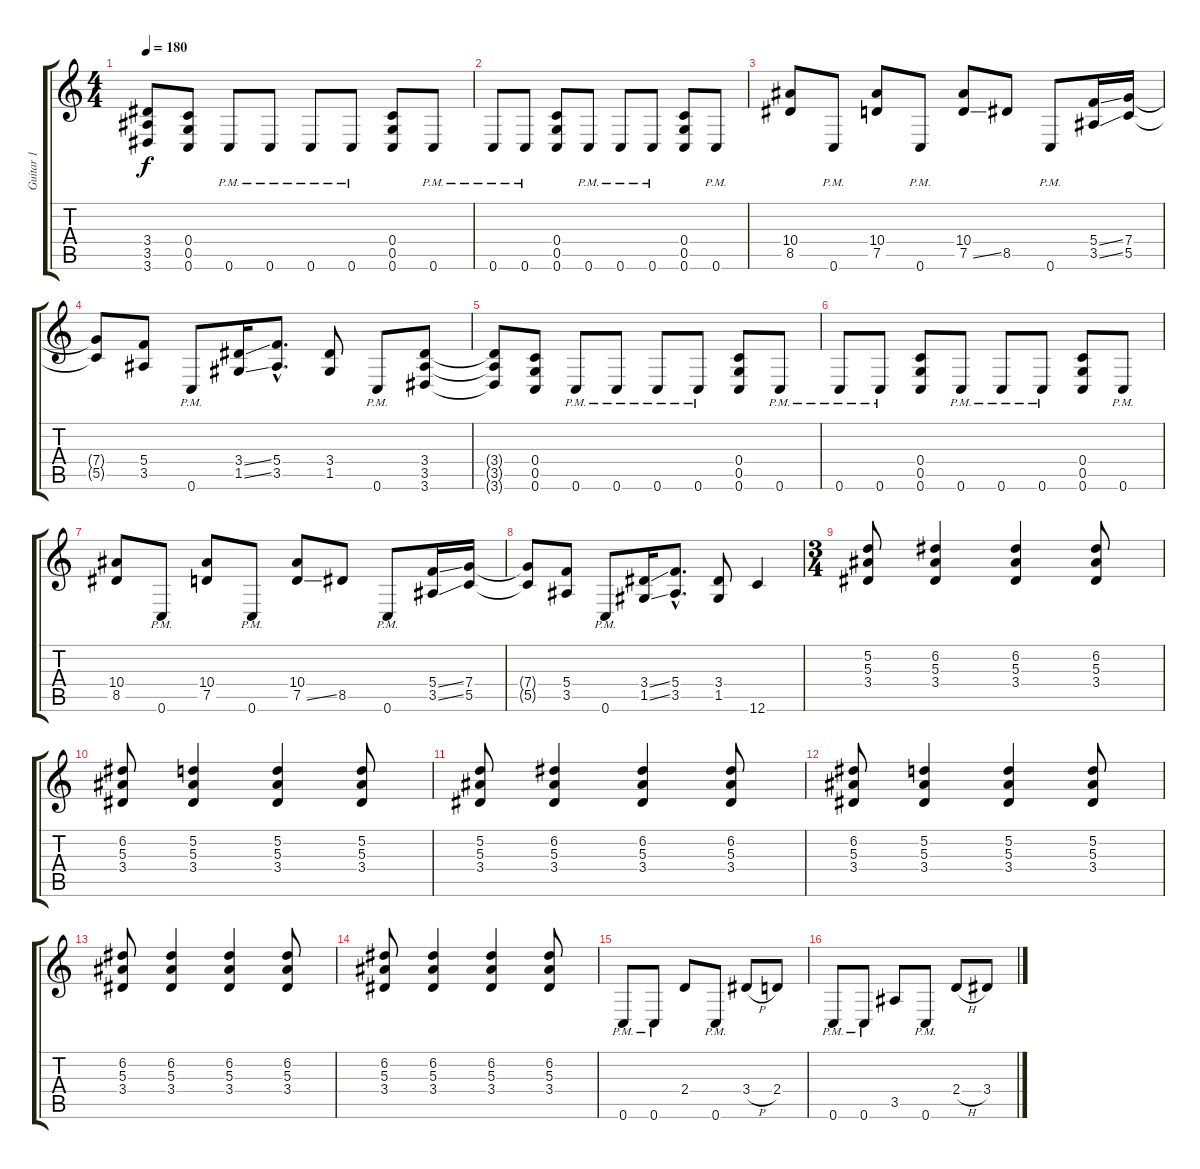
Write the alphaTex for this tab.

\track ("Guitar 1" "Guitar 1") {instrument distortionguitar}
\staff {score tabs}
\tuning (D4 A3 F3 C3 G2 C2) {hide}
\ts (4 4)
\tempo 180
\clef g2
\ks c
(3.4{t} 3.5{t} 3.6{t}).8{dy f} (0.4 0.5 0.6).8 0.6{pm}.8 0.6{pm}.8 0.6{pm}.8 0.6{pm}.8 (0.4 0.5 0.6).8 0.6{pm}.8 |
0.6{pm}.8 0.6{pm}.8 (0.4 0.5 0.6).8 0.6{pm}.8 0.6{pm}.8 0.6{pm}.8 (0.4 0.5 0.6).8 0.6{pm}.8 |
(10.4 8.5).8 0.6{pm}.8 (10.4 7.5).8 0.6{pm}.8 (10.4 7.5{ss}).8 8.5.8 0.6{pm}.8 (5.4{ss} 3.5{ss}).16 (7.4 5.5).16 |
(7.4{t} 5.5{t}).8 (5.4 3.5).8 0.6{pm}.8 (3.4{ss} 1.5{ss}).16 (5.4{hac} 3.5{hac}).8{d} (3.4 1.5).8 0.6{pm}.8 (3.4 3.5 3.6).8 |
(3.4{t} 3.5{t} 3.6{t}).8 (0.4 0.5 0.6).8 0.6{pm}.8 0.6{pm}.8 0.6{pm}.8 0.6{pm}.8 (0.4 0.5 0.6).8 0.6{pm}.8 |
0.6{pm}.8 0.6{pm}.8 (0.4 0.5 0.6).8 0.6{pm}.8 0.6{pm}.8 0.6{pm}.8 (0.4 0.5 0.6).8 0.6{pm}.8 |
(10.4 8.5).8 0.6{pm}.8 (10.4 7.5).8 0.6{pm}.8 (10.4 7.5{ss}).8 8.5.8 0.6{pm}.8 (5.4{ss} 3.5{ss}).16 (7.4 5.5).16 |
(7.4{t} 5.5{t}).8 (5.4 3.5).8 0.6{pm}.8 (3.4{ss} 1.5{ss}).16 (5.4{hac} 3.5{hac}).8{d} (3.4 1.5).8 12.6.4 |
\ts (3 4)
(5.2 5.3 3.4).8 (6.2 5.3 3.4).4 (6.2 5.3 3.4).4 (6.2 5.3 3.4).8 |
(6.2 5.3 3.4).8 (5.2 5.3 3.4).4 (5.2 5.3 3.4).4 (5.2 5.3 3.4).8 |
(5.2 5.3 3.4).8 (6.2 5.3 3.4).4 (6.2 5.3 3.4).4 (6.2 5.3 3.4).8 |
(6.2 5.3 3.4).8 (5.2 5.3 3.4).4 (5.2 5.3 3.4).4 (5.2 5.3 3.4).8 |
(6.2 5.3 3.4).8 (6.2 5.3 3.4).4 (6.2 5.3 3.4).4 (6.2 5.3 3.4).8 |
(6.2 5.3 3.4).8 (6.2 5.3 3.4).4 (6.2 5.3 3.4).4 (6.2 5.3 3.4).8 |
0.6{pm}.8 0.6{pm}.8 2.4.8 0.6{pm}.8 3.4{h}.8 2.4.8 |
0.6{pm}.8 0.6{pm}.8 3.5.8 0.6{pm}.8 2.4{h}.8 3.4.8
